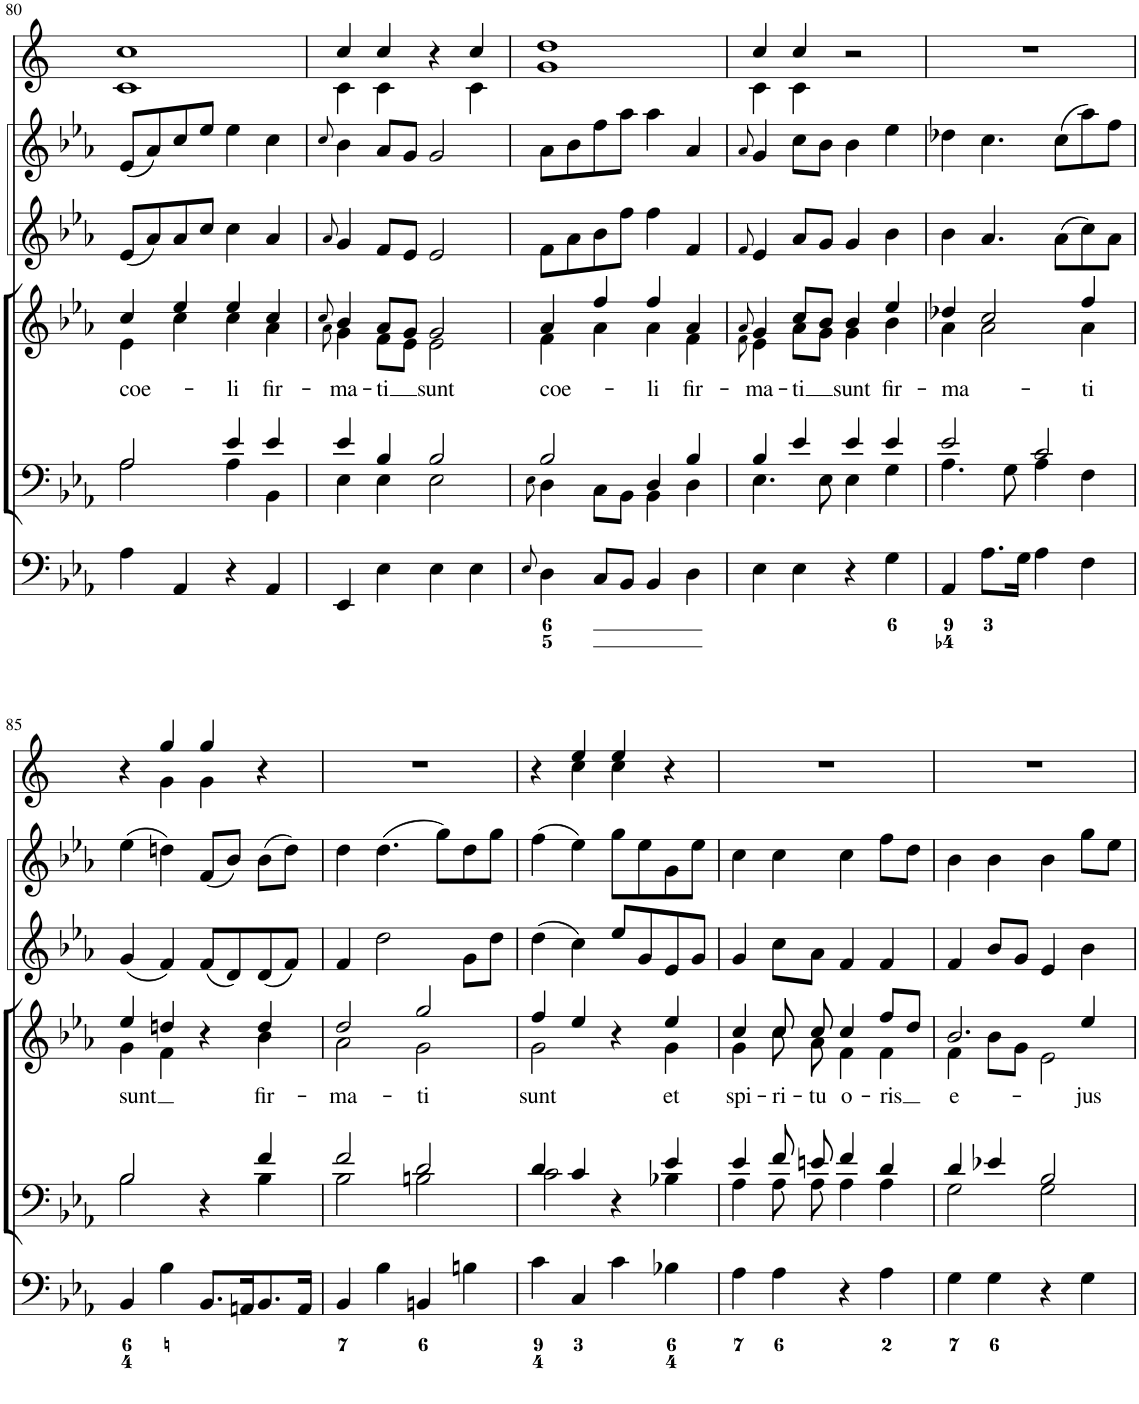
**kern	**kern	**kern	**text	**kern	**kern	**kern
*part6	*part5	*part4	*part4	*part3	*part2	*part1
*staff6	*staff5	*staff4	*staff4	*staff3	*staff2	*staff1
*I"Organ	*I"Voice	*I"Voice	*	*I"Violin	*I"Violini	*I"Corni in Eb
*	*	*	*	*I'Vln	*I'Vln	*
!!LO:PB:g=z
*clefF4	*clefF4	*clefG2	*	*clefG2	*clefG2	*clefG2
*	*	*	*	*	*	*Trd5c9
*k[b-e-a-]	*k[b-e-a-]	*k[b-e-a-]	*	*k[b-e-a-]	*k[b-e-a-]	*k[]
*M2/2	*M2/2	*M2/2	*	*M2/2	*M2/2	*M2/2
*met(c|)	*met(c|)	*met(c|)	*	*met(c|)	*met(c|)	*met(c|)
=80	=80	=80	=80	=80	=80	=80
*	*^	*	*	*	*	*
!	!	!	!	!LO:LY:b	!	!	!
*	*	*	*^	*	*	*	*^
4A-\	2A-/	2A-\	4cc/	4e-\	coe-	(8e-/L	(8e-/L	1cc	1c
.	.	.	.	.	.	8a-/)	8a-/)	.	.
4AA-/	.	.	4ee-/	4cc\	.	8a-/	8cc/	.	.
.	.	.	.	.	.	8cc/J	8ee-/J	.	.
!	!	!	!	!	!LO:LY:b	!	!	!	!
4r	4e-/	4A-\	4ee-/	4cc\	-li	4cc\	4ee-\	.	.
!	!	!	!	!	!LO:LY:b	!	!	!	!
4AA-/	4e-/	4BB-\	4cc/	4a-\	fir-	4a-/	4cc\	.	.
=81	=81	=81	=81	=81	=81	=81	=81	=81	=81
.	.	.	8qcc/	8qa-\	.	8qa-/	8qcc/	.	.
!	!	!	!	!	!LO:LY:b	!	!	!	!
4EE-/	4e-/	4E-\	4b-/	4g\	-ma-	4g/	4b-\	4cc/	4c\
!	!	!	!	!	!LO:LY:b	!	!	!	!
4E-\	4B-/	4E-\	8a-/L	8f\L	-ti	8f/L	8a-/L	4cc/	4c\
.	.	.	8g/J	8e-\J	.	8e-/J	8g/J	.	.
!	!	!	!	!	!LO:LY:b	!	!	!	!
4E-\	2B-/	2E-\	2g/	2e-\	sunt	2e-/	2g/	4r	4ryy
4E-\	.	.	.	.	.	.	.	4cc/	4c\
=82	=82	=82	=82	=82	=82	=82	=82	=82	=82
8qE-/	.	8qE-\	.	.	.	.	.	.	.
!	!	!	!	!	!LO:LY:b	!	!	!	!
4D\	2B-/	4D\	4a-/	4f\	coe-	8f\L	8a-\L	1dd	1g
.	.	.	.	.	.	8a-\	8b-\	.	.
8C/L	.	8C\L	4ff/	4a-\	.	8b-\	8ff\	.	.
8BB-/J	.	8BB-\J	.	.	.	8ff\J	8aa-\J	.	.
!	!	!	!	!	!LO:LY:b	!	!	!	!
4BB-/	4D/	4BB-\	4ff/	4a-\	-li	4ff\	4aa-\	.	.
!	!	!	!	!	!LO:LY:b	!	!	!	!
4D\	4B-/	4D\	4a-/	4f\	fir-	4f/	4a-/	.	.
=83	=83	=83	=83	=83	=83	=83	=83	=83	=83
.	.	.	8qa-/	8qf\	.	8qf/	8qa-/	.	.
!	!	!	!	!	!LO:LY:b	!	!	!	!
4E-\	4B-/	4.E-\	4g/	4e-\	-ma-	4e-/	4g/	4cc/	4c\
!	!	!	!	!	!LO:LY:b	!	!	!	!
4E-\	4e-/	.	8cc/L	8a-\L	ti	8a-/L	8cc\L	4cc/	4c\
.	.	8E-\	8b-/J	8g\J	.	8g/J	8b-\J	.	.
!	!	!	!	!	!LO:LY:b	!	!	!	!
4r	4e-/	4E-\	4b-/	4g\	sunt	4g/	4b-\	2r	2ryy
!	!	!	!	!	!LO:LY:b	!	!	!	!
4G\	4e-/	4G\	4ee-/	4b-\	fir-	4b-\	4ee-\	.	.
*	*	*	*	*	*	*	*	*v	*v
=84	=84	=84	=84	=84	=84	=84	=84	=84
!	!	!	!	!	!LO:LY:b	!	!	!
4AA-/	2e-/	4.A-\	4dd-X/	4a-\	-ma-	4b-\	4dd-X\	1r
8.A-\L	.	.	2cc/	2a-\	.	4.a-/	4.cc\	.
.	.	8G\	.	.	.	.	.	.
16G\Jk	.	.	.	.	.	.	.	.
4A-\	2c/	4A-\	.	.	.	.	.	.
.	.	.	.	.	.	(8a-\L	(8cc\L	.
!	!	!	!	!	!LO:LY:b	!	!	!
4F\	.	4F\	4ff/	4a-\	-ti	8cc\)	8aa-\)	.
.	.	.	.	.	.	8a-\J	8ff\J	.
!!LO:LB:g=z
=85	=85	=85	=85	=85	=85	=85	=85	=85
!	!	!	!	!	!LO:LY:b	!	!	!
*	*	*	*	*	*	*	*	*^
4BB-/	2B-/	2B-\	4ee-/	4g\	sunt	(4g/	(4ee-\	4r	4ryy
4B-\	.	.	4ddn/	4f\	.	4f/)	4ddn\)	4gg/	4g\
8.BB-/L	4r	4ryy	4r	4ryy	.	(8f/L	(8f/L	4gg/	4g\
.	.	.	.	.	.	8d/)	8b-/J)	.	.
16AAn/K	.	.	.	.	.	.	.	.	.
!	!	!	!	!	!LO:LY:b	!	!	!	!
8.BB-/	4f/	4B-\	4dd/	4b-\	fir-	(8d/	(8b-\L	4r	4ryy
.	.	.	.	.	.	8f/J)	8dd\J)	.	.
16AA/Jk	.	.	.	.	.	.	.	.	.
*	*	*	*	*	*	*	*	*v	*v
=86	=86	=86	=86	=86	=86	=86	=86	=86
!	!	!	!	!	!LO:LY:b	!	!	!
4BB-/	2f/	2B-\	2dd/	2a-\	-ma-	4f/	4dd\	1r
4B-\	.	.	.	.	.	2dd\	(4.dd\	.
!	!	!	!	!	!LO:LY:b	!	!	!
4BBn/	2d/	2Bn\	2gg/	2g\	-ti	.	.	.
.	.	.	.	.	.	.	8gg\L)	.
4Bn\	.	.	.	.	.	8g\L	8dd\	.
.	.	.	.	.	.	8dd\J	8gg\J	.
=87	=87	=87	=87	=87	=87	=87	=87	=87
!	!	!	!	!	!LO:LY:b	!	!	!
*	*	*	*	*	*	*	*	*^
4c\	4d/	2c\	4ff/	2g\	sunt	(4dd\	(4ff\	4r	4ryy
4C/	4c/	.	4ee-/	.	.	4cc\)	4ee-\)	4ee/	4cc\
4c\	4r	4ryy	4r	4ryy	.	8ee-/L	8gg\L	4ee/	4cc\
.	.	.	.	.	.	8g/	8ee-\	.	.
!	!	!	!	!	!LO:LY:b	!	!	!	!
4B-X\	4e-/	4B-X\	4ee-/	4g\	et	8e-/	8g\	4r	4ryy
.	.	.	.	.	.	8g/J	8ee-\J	.	.
*	*	*	*	*	*	*	*	*v	*v
=88	=88	=88	=88	=88	=88	=88	=88	=88
!	!	!	!	!	!LO:LY:b	!	!	!
4A-\	4e-/	4A-\	4cc/	4g\	spi-	4g/	4cc\	1r
!	!	!	!	!	!LO:LY:b	!	!	!
4A-\	8f/	8A-\	8cc/	8cc\	-ri-	8cc\L	4cc\	.
!	!	!	!	!	!LO:LY:b	!	!	!
.	8en/	8A-\	8cc/	8a-\	-tu	8a-\J	.	.
!	!	!	!	!	!LO:LY:b	!	!	!
4r	4f/	4A-\	4cc/	4f\	o-	4f/	4cc\	.
!	!	!	!	!	!LO:LY:b	!	!	!
4A-\	4d/	4A-\	8ff/L	4f\	-ris	4f/	8ff\L	.
.	.	.	8dd/J	.	.	.	8dd\J	.
=89	=89	=89	=89	=89	=89	=89	=89	=89
!	!	!	!	!	!LO:LY:b	!	!	!
4G\	4d/	2G\	2.b-/	4f\	e-	4f/	4b-\	1r
4G\	4e-X/	.	.	8b-\L	.	8b-/L	4b-\	.
.	.	.	.	8g\J	.	8g/J	.	.
4r	2B-/	2G\	.	2e-\	.	4e-/	4b-\	.
!	!	!	!	!	!LO:LY:b	!	!	!
4G\	.	.	4ee-/	.	-jus	4b-\	8gg\L	.
.	.	.	.	.	.	.	8ee-\J	.
*	*v	*v	*	*	*	*	*	*
*	*	*v	*v	*	*	*	*
=	=	=	=	=	=	=
*-	*-	*-	*-	*-	*-	*-
